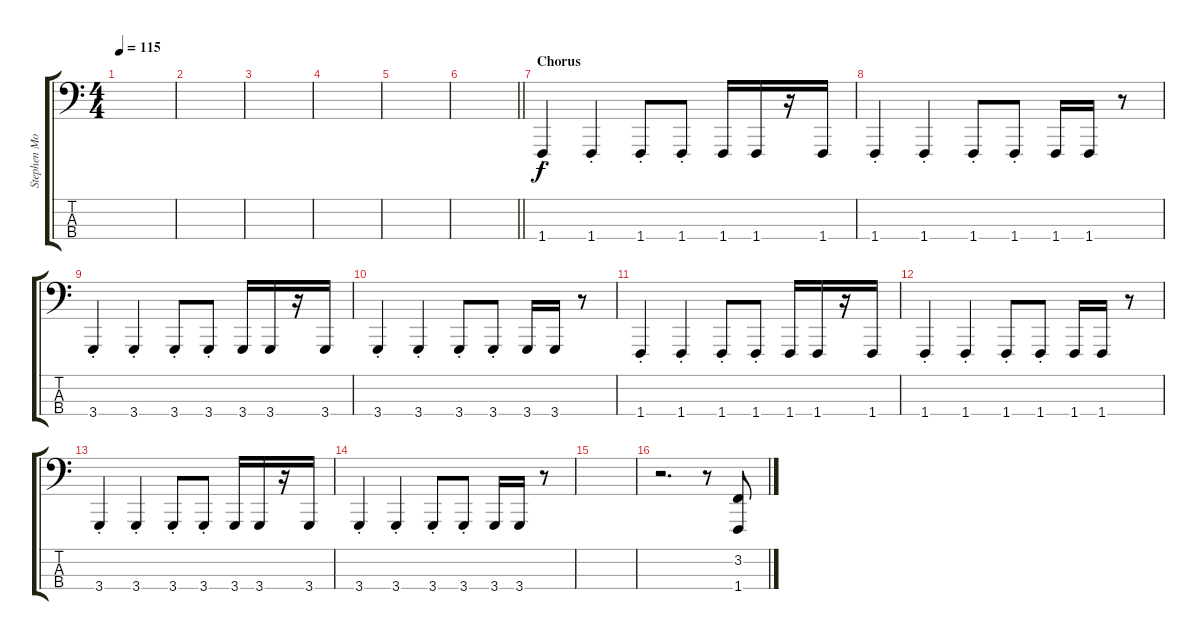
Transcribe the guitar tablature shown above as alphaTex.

\track ("Stephen Morris - Synth 2" "Stephen Mo") {instrument lead1square}
\staff {score tabs}
\tuning (G2 D2 A1 E1) {hide}
\ts (4 4)
\tempo 115
\clef f4
\ks c
|
|
|
|
|
\barLineRight lightlight
|
\section ("" "Chorus")
1.4{st}.4{volume 16} 1.4{st}.4 1.4{st}.8 1.4{st}.8 1.4.16 1.4.16 r.16 1.4.16 |
1.4{st}.4 1.4{st}.4 1.4{st}.8 1.4{st}.8 1.4.16 1.4.16 r.8 |
3.4{st}.4 3.4{st}.4 3.4{st}.8 3.4{st}.8 3.4.16 3.4.16 r.16 3.4.16 |
3.4{st}.4 3.4{st}.4 3.4{st}.8 3.4{st}.8 3.4.16 3.4.16 r.8 |
1.4{st}.4 1.4{st}.4 1.4{st}.8 1.4{st}.8 1.4.16 1.4.16 r.16 1.4.16 |
1.4{st}.4 1.4{st}.4 1.4{st}.8 1.4{st}.8 1.4.16 1.4.16 r.8 |
3.4{st}.4 3.4{st}.4 3.4{st}.8 3.4{st}.8 3.4.16 3.4.16 r.16 3.4.16 |
3.4{st}.4 3.4{st}.4 3.4{st}.8 3.4{st}.8 3.4.16 3.4.16 r.8 |
|
r.2{d} r.8 (3.2 1.4).8
